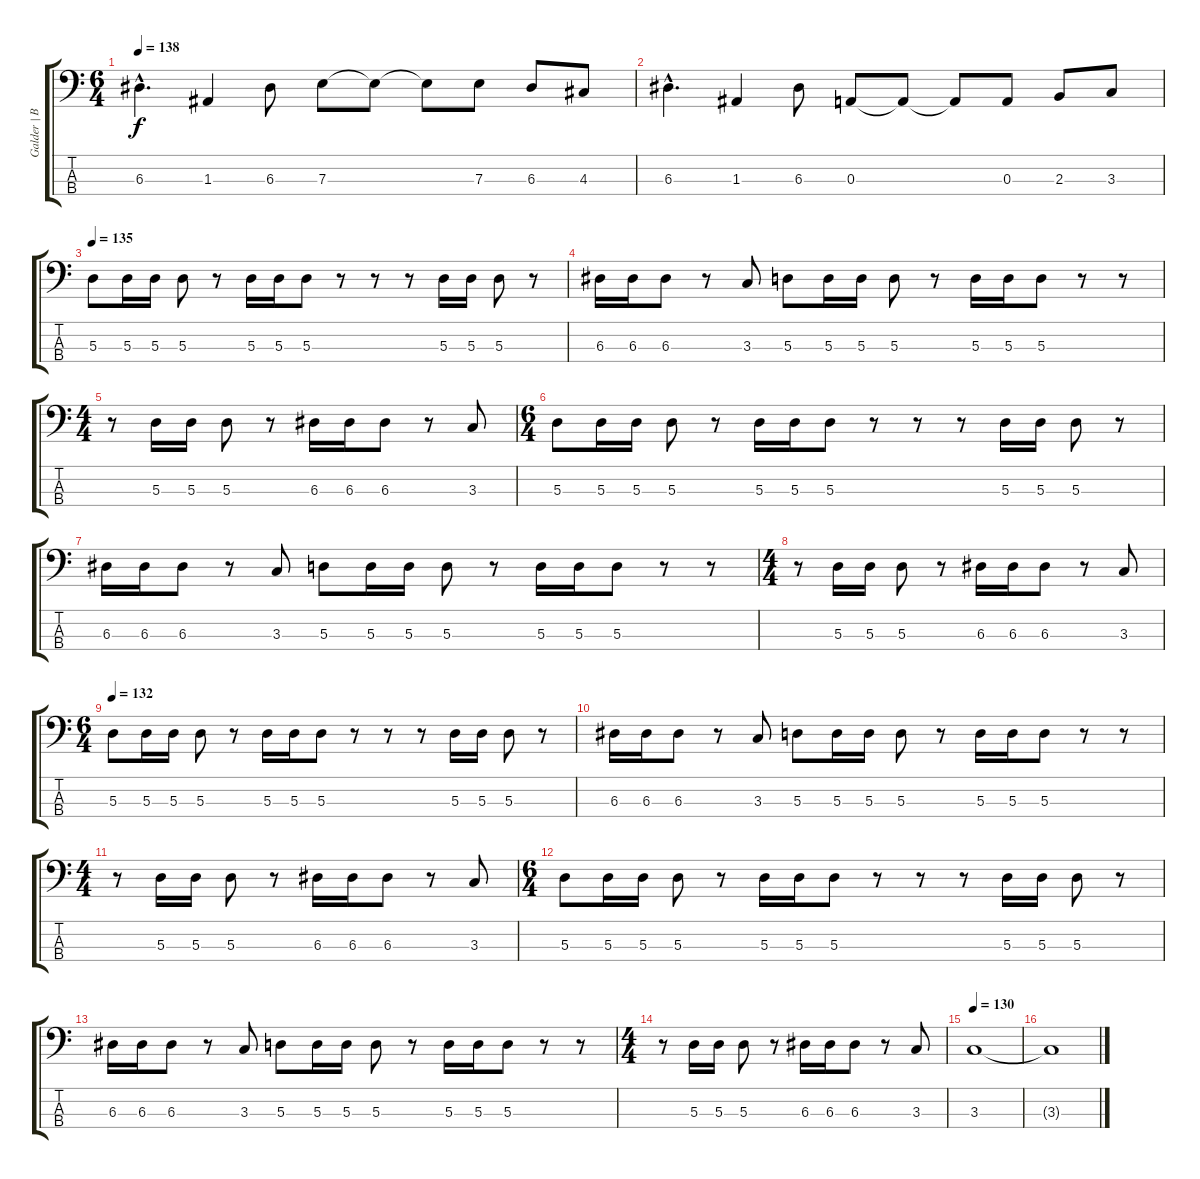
\track ("Galder | Bass" "Galder | B") {instrument electricbassfinger}
\staff {score tabs}
\tuning (G2 D2 A1 E1) {hide}
\ts (6 4)
\tempo 138
\clef f4
\ks c
6.3{hac}.4{d dy f} 1.3.4 6.3.8 7.3.8 7.3{t}.8 7.3{t}.8 7.3.8 6.3.8 4.3.8 |
6.3{hac}.4{d} 1.3.4 6.3.8 0.3.8 0.3{t}.8 0.3{t}.8 0.3.8 2.3.8 3.3.8 |
\tempo 135
5.3.8 5.3.16 5.3.16 5.3.8 r.8 5.3.16 5.3.16 5.3.8 r.8 r.8 r.8 5.3.16 5.3.16 5.3.8 r.8 |
6.3.16 6.3.16 6.3.8 r.8 3.3.8 5.3.8 5.3.16 5.3.16 5.3.8 r.8 5.3.16 5.3.16 5.3.8 r.8 r.8 |
\ts (4 4)
r.8 5.3.16 5.3.16 5.3.8 r.8 6.3.16 6.3.16 6.3.8 r.8 3.3.8 |
\ts (6 4)
5.3.8 5.3.16 5.3.16 5.3.8 r.8 5.3.16 5.3.16 5.3.8 r.8 r.8 r.8 5.3.16 5.3.16 5.3.8 r.8 |
6.3.16 6.3.16 6.3.8 r.8 3.3.8 5.3.8 5.3.16 5.3.16 5.3.8 r.8 5.3.16 5.3.16 5.3.8 r.8 r.8 |
\ts (4 4)
r.8 5.3.16 5.3.16 5.3.8 r.8 6.3.16 6.3.16 6.3.8 r.8 3.3.8 |
\ts (6 4)
\tempo 132
5.3.8 5.3.16 5.3.16 5.3.8 r.8 5.3.16 5.3.16 5.3.8 r.8 r.8 r.8 5.3.16 5.3.16 5.3.8 r.8 |
6.3.16 6.3.16 6.3.8 r.8 3.3.8 5.3.8 5.3.16 5.3.16 5.3.8 r.8 5.3.16 5.3.16 5.3.8 r.8 r.8 |
\ts (4 4)
r.8 5.3.16 5.3.16 5.3.8 r.8 6.3.16 6.3.16 6.3.8 r.8 3.3.8 |
\ts (6 4)
5.3.8 5.3.16 5.3.16 5.3.8 r.8 5.3.16 5.3.16 5.3.8 r.8 r.8 r.8 5.3.16 5.3.16 5.3.8 r.8 |
6.3.16 6.3.16 6.3.8 r.8 3.3.8 5.3.8 5.3.16 5.3.16 5.3.8 r.8 5.3.16 5.3.16 5.3.8 r.8 r.8 |
\ts (4 4)
r.8 5.3.16 5.3.16 5.3.8 r.8 6.3.16 6.3.16 6.3.8 r.8 3.3.8 |
\tempo 130
3.3.1 |
3.3{t}.1
